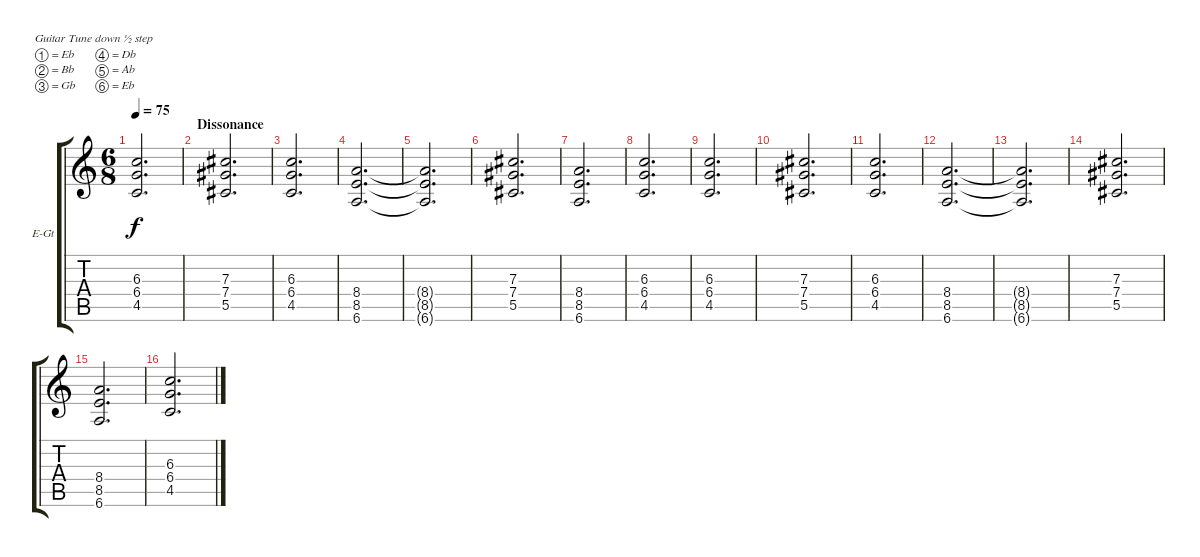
\bracketExtendMode groupsimilarinstruments
\firstSystemTrackNameOrientation horizontal
\otherSystemsTrackNameOrientation horizontal
\track ("Electric Guitar 2" "E-Gt") {instrument distortionguitar}
\staff {score tabs}
\tuning (Eb4 Bb3 Gb3 Db3 Ab2 Eb2)
\ts (6 8)
\tempo 75
\clef g2
\ks c
(4.5 6.4 6.3).2{d dy f} |
\section ("" "Dissonance")
(5.5 7.4 7.3).2{d} |
(4.5 6.4 6.3).2{d} |
(6.6 8.5 8.4).2{d} |
(8.4{t} 8.5{t} 6.6{t}).2{d} |
(5.5 7.4 7.3).2{d} |
(6.6 8.5 8.4).2{d} |
(4.5 6.4 6.3).2{d} |
(4.5 6.4 6.3).2{d} |
(5.5 7.4 7.3).2{d} |
(4.5 6.4 6.3).2{d} |
(6.6 8.5 8.4).2{d} |
(8.4{t} 8.5{t} 6.6{t}).2{d} |
(5.5 7.4 7.3).2{d} |
(6.6 8.5 8.4).2{d} |
(4.5 6.4 6.3).2{d}
